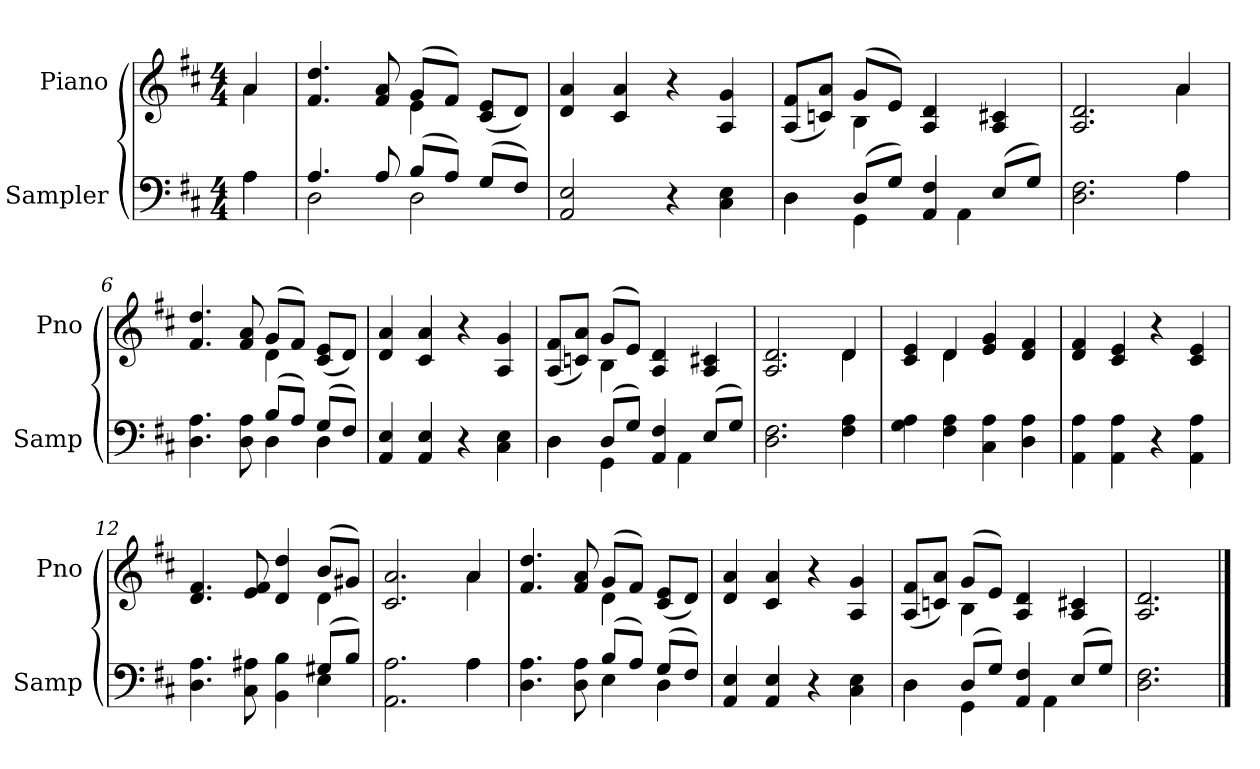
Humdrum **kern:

**kern	**kern
*part2	*part1
*staff2	*staff1
*I"Sampler	*I"Piano
*I'Samp	*I'Pno
*clefF4	*clefG2
*k[f#c#]	*k[f#c#]
*D:	*D:
*M4/4	*M4/4
=1	=1
*^	*^
4A\	4A	4a/	4a
=2	=2	=2	=2
4.A/	2D	4.f# 4.dd	2ryy
8A/	.	8f# 8a	.
(8B/L	2D	(8g/L	4e
8A/J)	.	8f#/J)	.
(8G/L	.	(8c#/ 8e/L	4ryy
8F#/J)	.	8d/J)	.
*v	*v	*	*
*	*v	*v
=3	=3
2AA 2E	4d 4a
.	4c# 4a
4r	4r
4C# 4E	4A 4g
=4	=4
*^	*^
4D\	4D	(8A/ 8f#/L	4ryy
.	.	8cn/ 8a/J)	.
(8D/L	4GG	(8g/L	4B
8G/J)	.	8e/J)	.
4AA 4F#	8ryy	4A 4d	2ryy
.	4AA	.	.
(8E/L	.	4A/ 4c#X/	.
8G/J)	8ryy	.	.
=5	=5	=5	=5
2.D 2.F#	2.ryy	2.A 2.d	2.ryy
4A\	4A	4a/	4a
=6	=6	=6	=6
4.D 4.A	2ryy	4.f# 4.dd	2ryy
8D 8A	.	8f# 8a	.
(8B/L	4D	(8g/L	4d
8A/J)	.	8f#/J)	.
(8G/L	4D	(8c#/ 8e/L	4ryy
8F#/J)	.	8d/J)	.
*v	*v	*	*
*	*v	*v
=7	=7
4AA 4E	4d 4a
4AA 4E	4c# 4a
4r	4r
4C# 4E	4A 4g
=8	=8
*^	*^
4D\	4D	(8A/ 8f#/L	4ryy
.	.	8cn/ 8a/J)	.
(8D/L	4GG	(8g/L	4B
8G/J)	.	8e/J)	.
4AA 4F#	8ryy	4A 4d	2ryy
.	4AA	.	.
(8E/L	.	4A/ 4c#X/	.
8G/J)	8ryy	.	.
*v	*v	*	*
=9	=9	=9
2.D 2.F#	2.A 2.d	2.ryy
4F# 4A	4d/	4d
=10	=10	=10
4G 4A	4c# 4e	4ryy
4F# 4A	4d/	4d
4C# 4A	4e 4g	2ryy
4D 4A	4d 4f#	.
*	*v	*v
=11	=11
4AA 4A	4d 4f#
4AA 4A	4c# 4e
4r	4r
4AA 4A	4c# 4e
=12	=12
*^	*^
4.D 4.A	2.ryy	4.d 4.f#	2.ryy
8C# 8A#X	.	8e 8f#	.
4BB 4B	.	4d 4dd	.
(8G#X/L	4E	(8b/L	4d
8B/J)	.	8g#X/J)	.
=13	=13	=13	=13
2.AA 2.A	2.ryy	2.c# 2.a	2.ryy
4A\	4A	4a/	4a
=14	=14	=14	=14
4.D 4.A	2ryy	4.f# 4.dd	2ryy
8D 8A	.	8f# 8a	.
(8B/L	4E	(8g/L	4d
8A/J)	.	8f#/J)	.
(8G/L	4D	(8c#/ 8e/L	4ryy
8F#/J)	.	8d/J)	.
*v	*v	*	*
*	*v	*v
=15	=15
4AA 4E	4d 4a
4AA 4E	4c# 4a
4r	4r
4C# 4E	4A 4g
=16	=16
*^	*^
4D\	4D	(8A/ 8f#/L	4ryy
.	.	8cn/ 8a/J)	.
(8D/L	4GG	(8g/L	4B
8G/J)	.	8e/J)	.
4AA 4F#	8ryy	4A 4d	2ryy
.	4AA	.	.
(8E/L	.	4A/ 4c#X/	.
8G/J)	8ryy	.	.
*v	*v	*	*
*	*v	*v
=17	=17
2.D 2.F#	2.A 2.d
==	==
*-	*-
